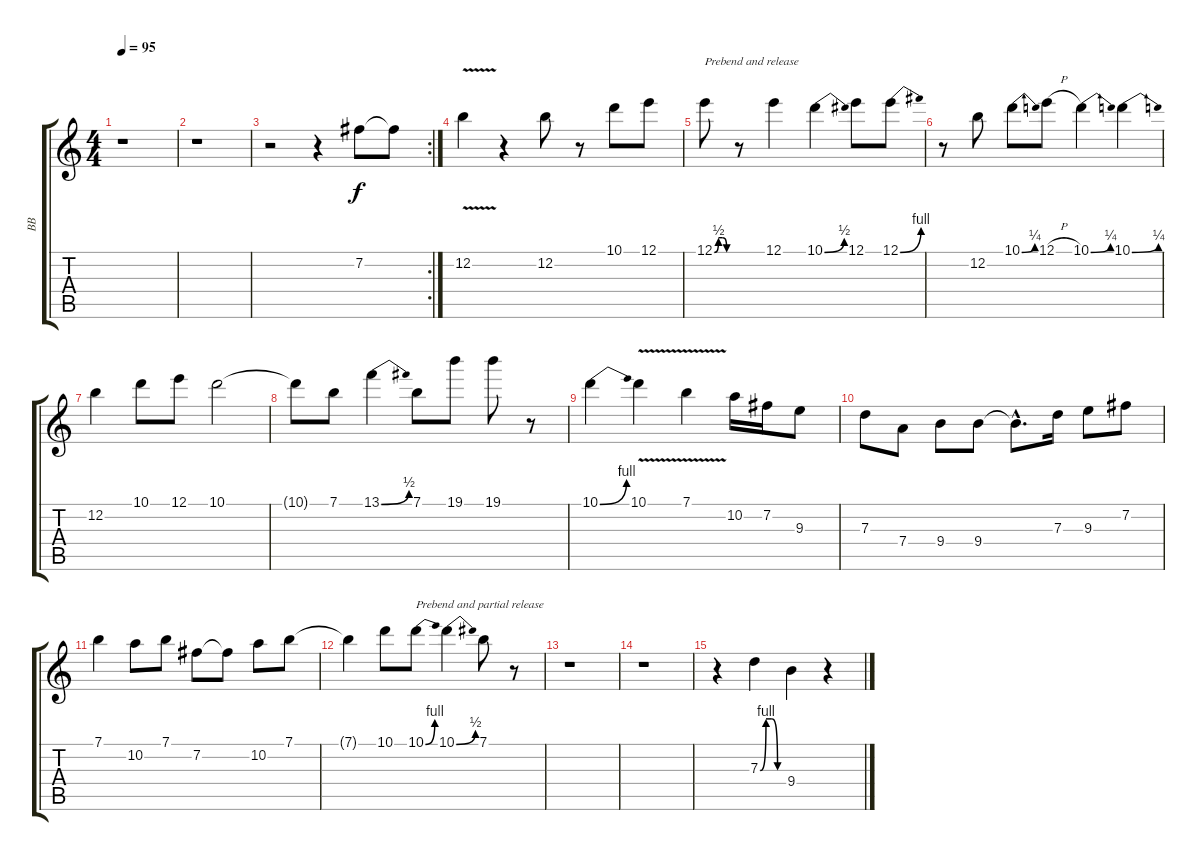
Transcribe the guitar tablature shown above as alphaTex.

\track ("BB" "BB") {instrument electricguitarjazz}
\staff {score tabs}
\tuning (E4 B3 G3 D3 A2 E2) {hide}
\ts (4 4)
\tempo 95
\clef g2
\ks c
r.1{dy f} |
r.1 |
\rc 2
r.2 r.4 7.2.8 7.2{t}.8 |
12.2{v}.4 r.4 12.2.8 r.8 10.1.8 12.1.8 |
12.1{be (custom 0 0 15 2 30 2 45 0 60 0)}.8{txt "Prebend and release"} r.8 12.1.4 10.1{be (bend 0 0 60 2)}.4 12.1.8 12.1{be (bend 0 0 60 4)}.8 |
r.8 12.2.8 10.1{be (bend 0 0 60 1)}.8 12.1{h}.8 10.1{be (bend 0 0 60 1)}.4 10.1{be (bend 0 0 60 1)}.4 |
12.2.4 10.1.8 12.1.8 10.1.2 |
10.1{t}.8 7.1.8 13.1{be (bend 0 0 60 2)}.4 7.1.8 19.1.8 19.1.8 r.8 |
10.1{be (bend 0 0 60 4)}.4 10.1{v}.4 7.1{v}.4 10.2.16 7.2.16 9.3.8 |
7.3.8 7.4.8 9.4.8 9.4.8 9.4{hac t}.8{d} 7.3.16 9.3.8 7.2.8 |
7.1.4 10.2.8 7.1.8 7.2.8 7.2{t}.8 10.2.8 7.1.8 |
7.1{t}.4 10.1.8 10.1{be (bend 0 0 60 4)}.8{txt "Prebend and partial release"} 10.1{be (bend 0 0 60 2)}.4 7.1.8 r.8 |
r.1 |
r.1 |
r.4 7.3{be (custom 0 0 15 4 30 4 45 0 60 0)}.4 9.4.4 r.4
